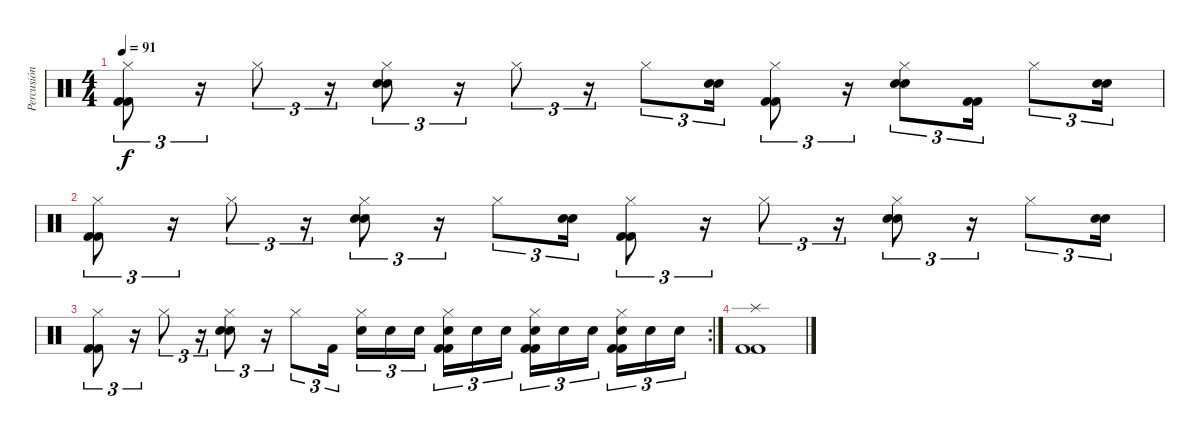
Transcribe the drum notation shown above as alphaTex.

\track ("Percusión" "Percusión") {instrument percussion}
\staff {score}
\articulation defaults
\ts (4 4)
\tempo 91
\clef neutral
\ks c
("Hi-Hat (closed)" "Kick (hit) 2" "Kick (hit) 2").8{tu (3 2) dy f} r.16{tu (3 2)} "Hi-Hat (closed)".8{tu (3 2)} r.16{tu (3 2)} ("Hi-Hat (closed)" "Electric Snare (hit)" "Electric Snare (hit)").8{tu (3 2)} r.16{tu (3 2)} "Hi-Hat (closed)".8{tu (3 2)} r.16{tu (3 2)} "Hi-Hat (closed)".8{tu (3 2)} ("Electric Snare (hit)" "Electric Snare (hit)").16{tu (3 2)} ("Hi-Hat (closed)" "Kick (hit) 2" "Kick (hit) 2").8{tu (3 2)} r.16{tu (3 2)} ("Hi-Hat (closed)" "Electric Snare (hit)" "Electric Snare (hit)").8{tu (3 2)} ("Kick (hit) 2" "Kick (hit) 2").16{tu (3 2)} "Hi-Hat (closed)".8{tu (3 2)} ("Electric Snare (hit)" "Electric Snare (hit)").16{tu (3 2)} |
("Hi-Hat (closed)" "Kick (hit) 2" "Kick (hit) 2").8{tu (3 2)} r.16{tu (3 2)} "Hi-Hat (closed)".8{tu (3 2)} r.16{tu (3 2)} ("Hi-Hat (closed)" "Electric Snare (hit)" "Electric Snare (hit)").8{tu (3 2)} r.16{tu (3 2)} "Hi-Hat (closed)".8{tu (3 2)} ("Electric Snare (hit)" "Electric Snare (hit)").16{tu (3 2)} ("Hi-Hat (closed)" "Kick (hit) 2" "Kick (hit) 2").8{tu (3 2)} r.16{tu (3 2)} "Hi-Hat (closed)".8{tu (3 2)} r.16{tu (3 2)} ("Hi-Hat (closed)" "Electric Snare (hit)" "Electric Snare (hit)").8{tu (3 2)} r.16{tu (3 2)} "Hi-Hat (closed)".8{tu (3 2)} ("Electric Snare (hit)" "Electric Snare (hit)").16{tu (3 2)} |
\rc 2
("Hi-Hat (closed)" "Kick (hit) 2" "Kick (hit) 2").8{tu (3 2)} r.16{tu (3 2)} "Hi-Hat (closed)".8{tu (3 2)} r.16{tu (3 2)} ("Hi-Hat (closed)" "Electric Snare (hit)" "Electric Snare (hit)").8{tu (3 2)} r.16{tu (3 2)} "Hi-Hat (closed)".8{tu (3 2)} "Kick (hit) 2".16{tu (3 2)} ("Hi-Hat (closed)" "Electric Snare (hit)").16{tu (3 2)} "Electric Snare (hit)".16{tu (3 2)} "Electric Snare (hit)".16{tu (3 2)} ("Hi-Hat (closed)" "Electric Snare (hit)" "Kick (hit) 2" "Kick (hit) 2").16{tu (3 2)} "Electric Snare (hit)".16{tu (3 2)} "Electric Snare (hit)".16{tu (3 2)} ("Hi-Hat (closed)" "Electric Snare (hit)" "Kick (hit) 2" "Kick (hit) 2").16{tu (3 2)} "Electric Snare (hit)".16{tu (3 2)} "Electric Snare (hit)".16{tu (3 2)} ("Hi-Hat (closed)" "Electric Snare (hit)" "Kick (hit) 2" "Kick (hit) 2").16{tu (3 2)} "Electric Snare (hit)".16{tu (3 2)} "Electric Snare (hit)".16{tu (3 2)} |
("Splash (hit)" "Kick (hit) 2" "Kick (hit) 2").1
